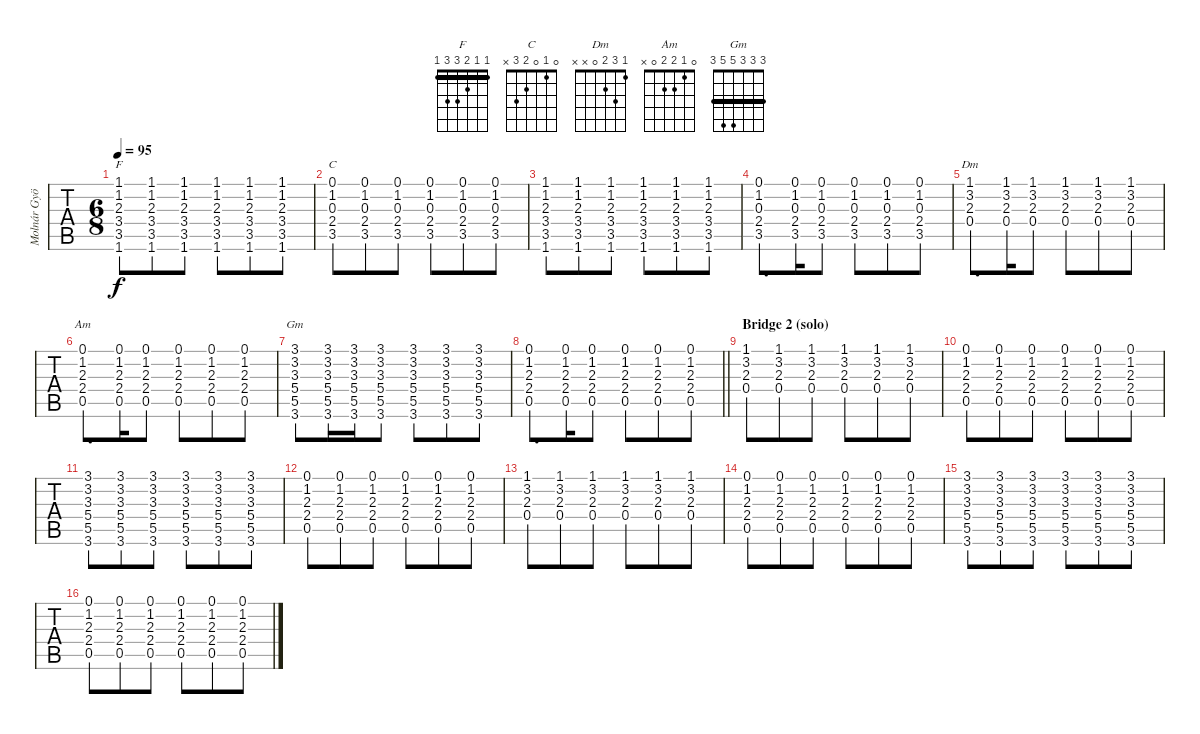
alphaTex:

\track ("Molnár György" "Molnár Gyö") {instrument acousticguitarsteel}
\staff {tabs}
\tuning (E4 B3 G3 D3 A2 E2) {hide}
\chord ("F" 1 1 2 3 3 1) {barre 1}
\chord ("C" 0 1 0 2 3 x)
\chord ("Dm" 1 3 2 0 x x)
\chord ("Am" 0 1 2 2 0 x)
\chord ("Gm" 3 3 3 5 5 3) {barre 3}
\ts (6 8)
\tempo 95
\clef g2
\ks dminor
(1.1 1.2 2.3 3.4 3.5 1.6).8{ch "F" dy f} (1.1 1.2 2.3 3.4 3.5 1.6).8 (1.1 1.2 2.3 3.4 3.5 1.6).8 (1.1 1.2 2.3 3.4 3.5 1.6).8 (1.1 1.2 2.3 3.4 3.5 1.6).8 (1.1 1.2 2.3 3.4 3.5 1.6).8 |
(0.1 1.2 0.3 2.4 3.5).8{ch "C"} (0.1 1.2 0.3 2.4 3.5).8 (0.1 1.2 0.3 2.4 3.5).8 (0.1 1.2 0.3 2.4 3.5).8 (0.1 1.2 0.3 2.4 3.5).8 (0.1 1.2 0.3 2.4 3.5).8 |
(1.1 1.2 2.3 3.4 3.5 1.6).8 (1.1 1.2 2.3 3.4 3.5 1.6).8 (1.1 1.2 2.3 3.4 3.5 1.6).8 (1.1 1.2 2.3 3.4 3.5 1.6).8 (1.1 1.2 2.3 3.4 3.5 1.6).8 (1.1 1.2 2.3 3.4 3.5 1.6).8 |
(0.1 1.2 0.3 2.4 3.5).8{d} (0.1 1.2 0.3 2.4 3.5).16 (0.1 1.2 0.3 2.4 3.5).8 (0.1 1.2 0.3 2.4 3.5).8 (0.1 1.2 0.3 2.4 3.5).8 (0.1 1.2 0.3 2.4 3.5).8 |
(1.1 3.2 2.3 0.4).8{d ch "Dm"} (1.1 3.2 2.3 0.4).16 (1.1 3.2 2.3 0.4).8 (1.1 3.2 2.3 0.4).8 (1.1 3.2 2.3 0.4).8 (1.1 3.2 2.3 0.4).8 |
(0.1 1.2 2.3 2.4 0.5).8{d ch "Am"} (0.1 1.2 2.3 2.4 0.5).16 (0.1 1.2 2.3 2.4 0.5).8 (0.1 1.2 2.3 2.4 0.5).8 (0.1 1.2 2.3 2.4 0.5).8 (0.1 1.2 2.3 2.4 0.5).8 |
(3.1 3.2 3.3 5.4 5.5 3.6).8{ch "Gm"} (3.1 3.2 3.3 5.4 5.5 3.6).16 (3.1 3.2 3.3 5.4 5.5 3.6).16 (3.1 3.2 3.3 5.4 5.5 3.6).8 (3.1 3.2 3.3 5.4 5.5 3.6).8 (3.1 3.2 3.3 5.4 5.5 3.6).8 (3.1 3.2 3.3 5.4 5.5 3.6).8 |
\barLineRight lightlight
(0.1 1.2 2.3 2.4 0.5).8{d} (0.1 1.2 2.3 2.4 0.5).16 (0.1 1.2 2.3 2.4 0.5).8 (0.1 1.2 2.3 2.4 0.5).8 (0.1 1.2 2.3 2.4 0.5).8 (0.1 1.2 2.3 2.4 0.5).8 |
\section ("" "Bridge 2 (solo)")
(1.1 3.2 2.3 0.4).8 (1.1 3.2 2.3 0.4).8 (1.1 3.2 2.3 0.4).8 (1.1 3.2 2.3 0.4).8 (1.1 3.2 2.3 0.4).8 (1.1 3.2 2.3 0.4).8 |
(0.1 1.2 2.3 2.4 0.5).8 (0.1 1.2 2.3 2.4 0.5).8 (0.1 1.2 2.3 2.4 0.5).8 (0.1 1.2 2.3 2.4 0.5).8 (0.1 1.2 2.3 2.4 0.5).8 (0.1 1.2 2.3 2.4 0.5).8 |
(3.1 3.2 3.3 5.4 5.5 3.6).8 (3.1 3.2 3.3 5.4 5.5 3.6).8 (3.1 3.2 3.3 5.4 5.5 3.6).8 (3.1 3.2 3.3 5.4 5.5 3.6).8 (3.1 3.2 3.3 5.4 5.5 3.6).8 (3.1 3.2 3.3 5.4 5.5 3.6).8 |
(0.1 1.2 2.3 2.4 0.5).8 (0.1 1.2 2.3 2.4 0.5).8 (0.1 1.2 2.3 2.4 0.5).8 (0.1 1.2 2.3 2.4 0.5).8 (0.1 1.2 2.3 2.4 0.5).8 (0.1 1.2 2.3 2.4 0.5).8 |
(1.1 3.2 2.3 0.4).8 (1.1 3.2 2.3 0.4).8 (1.1 3.2 2.3 0.4).8 (1.1 3.2 2.3 0.4).8 (1.1 3.2 2.3 0.4).8 (1.1 3.2 2.3 0.4).8 |
(0.1 1.2 2.3 2.4 0.5).8 (0.1 1.2 2.3 2.4 0.5).8 (0.1 1.2 2.3 2.4 0.5).8 (0.1 1.2 2.3 2.4 0.5).8 (0.1 1.2 2.3 2.4 0.5).8 (0.1 1.2 2.3 2.4 0.5).8 |
(3.1 3.2 3.3 5.4 5.5 3.6).8 (3.1 3.2 3.3 5.4 5.5 3.6).8 (3.1 3.2 3.3 5.4 5.5 3.6).8 (3.1 3.2 3.3 5.4 5.5 3.6).8 (3.1 3.2 3.3 5.4 5.5 3.6).8 (3.1 3.2 3.3 5.4 5.5 3.6).8 |
(0.1 1.2 2.3 2.4 0.5).8 (0.1 1.2 2.3 2.4 0.5).8 (0.1 1.2 2.3 2.4 0.5).8 (0.1 1.2 2.3 2.4 0.5).8 (0.1 1.2 2.3 2.4 0.5).8 (0.1 1.2 2.3 2.4 0.5).8
